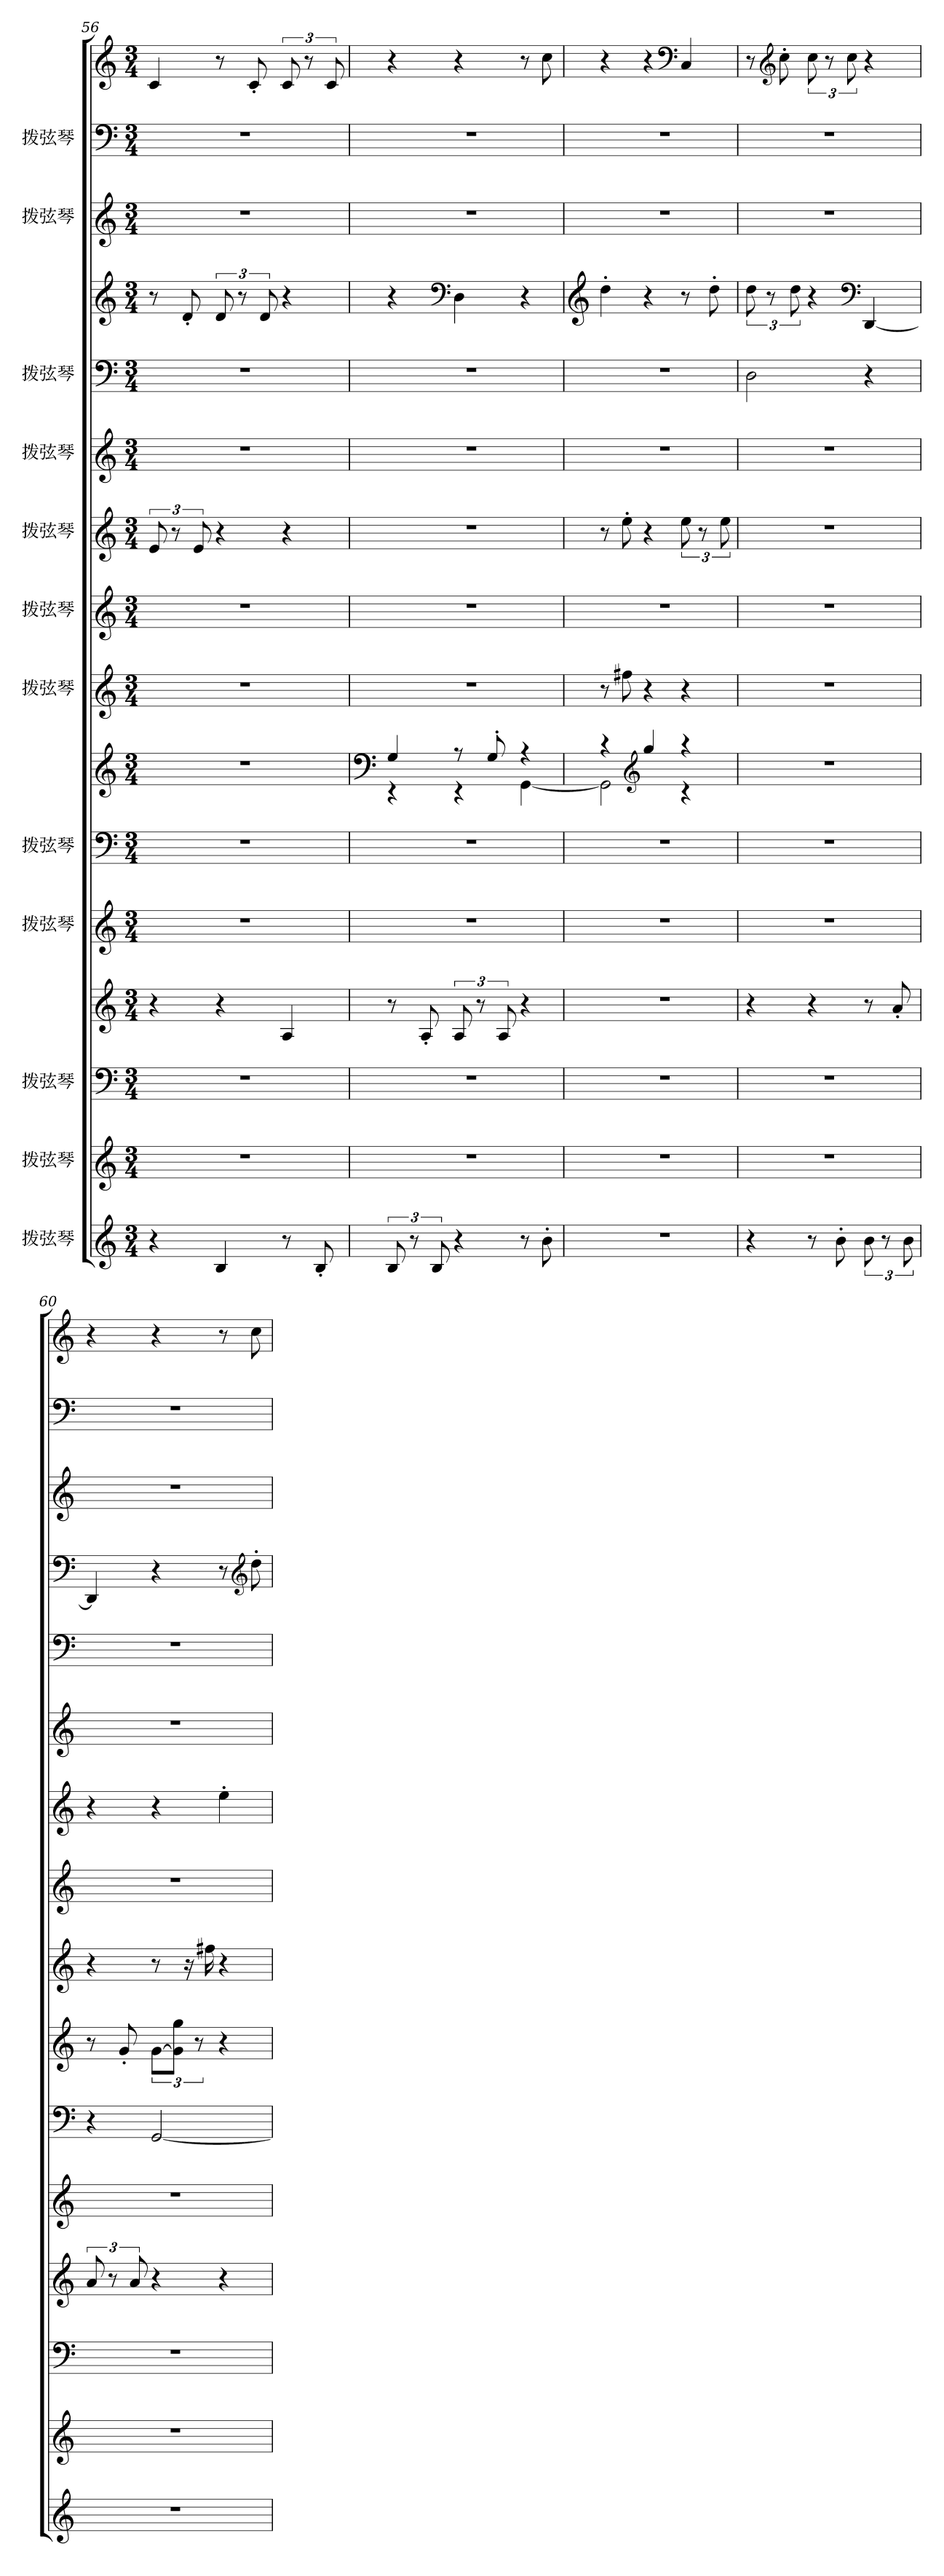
**kern	**kern	**kern	**kern	**kern	**kern	**kern	**kern	**kern	**kern	**kern	**kern	**kern	**kern	**kern	**kern
*part12	*part11	*part10	*part10	*part9	*part8	*part8	*part7	*part6	*part5	*part4	*part3	*part3	*part2	*part1	*part1
*staff16	*staff15	*staff14	*staff13	*staff12	*staff11	*staff10	*staff9	*staff8	*staff7	*staff6	*staff5	*staff4	*staff3	*staff2	*staff1
*I"拨弦琴	*I"拨弦琴	*I"拨弦琴	*	*I"拨弦琴	*I"拨弦琴	*	*I"拨弦琴	*I"拨弦琴	*I"拨弦琴	*I"拨弦琴	*I"拨弦琴	*	*I"拨弦琴	*I"拨弦琴	*
*clefG2	*clefG2	*clefF4	*clefG2	*clefG2	*clefF4	*clefG2	*clefG2	*clefG2	*clefG2	*clefG2	*clefF4	*clefG2	*clefG2	*clefF4	*clefG2
*k[]	*k[]	*k[]	*k[]	*k[]	*k[]	*k[]	*k[]	*k[]	*k[]	*k[]	*k[]	*k[]	*k[]	*k[]	*k[]
*M3/4	*M3/4	*M3/4	*M3/4	*M3/4	*M3/4	*M3/4	*M3/4	*M3/4	*M3/4	*M3/4	*M3/4	*M3/4	*M3/4	*M3/4	*M3/4
=56	=56	=56	=56	=56	=56	=56	=56	=56	=56	=56	=56	=56	=56	=56	=56
4r	2.r	2.r	4r	2.r	2.r	2.r	2.r	2.r	12e/	2.r	2.r	8r	2.r	2.r	4c/
.	.	.	.	.	.	.	.	.	12r	.	.	.	.	.	.
.	.	.	.	.	.	.	.	.	.	.	.	8d'/	.	.	.
.	.	.	.	.	.	.	.	.	12e/	.	.	.	.	.	.
4B/	.	.	4r	.	.	.	.	.	4r	.	.	12d/	.	.	8r
.	.	.	.	.	.	.	.	.	.	.	.	12r	.	.	.
.	.	.	.	.	.	.	.	.	.	.	.	.	.	.	8c'/
.	.	.	.	.	.	.	.	.	.	.	.	12d/	.	.	.
8r	.	.	4A/	.	.	.	.	.	4r	.	.	4r	.	.	12c/
.	.	.	.	.	.	.	.	.	.	.	.	.	.	.	12r
8B'/	.	.	.	.	.	.	.	.	.	.	.	.	.	.	.
.	.	.	.	.	.	.	.	.	.	.	.	.	.	.	12c/
=57	=57	=57	=57	=57	=57	=57	=57	=57	=57	=57	=57	=57	=57	=57	=57
*	*	*	*	*	*	*clefF4	*	*	*	*	*	*	*	*	*
*	*	*	*	*	*	*^	*	*	*	*	*	*	*	*	*
12B/	2.r	2.r	8r	2.r	2.r	4G/	4r	2.r	2.r	2.r	2.r	2.r	4r	2.r	2.r	4r
12r	.	.	.	.	.	.	.	.	.	.	.	.	.	.	.	.
.	.	.	8A'/	.	.	.	.	.	.	.	.	.	.	.	.	.
12B/	.	.	.	.	.	.	.	.	.	.	.	.	.	.	.	.
*	*	*	*	*	*	*	*	*	*	*	*	*	*clefF4	*	*	*
4r	.	.	12A/	.	.	8r	4r	.	.	.	.	.	4D\	.	.	4r
.	.	.	12r	.	.	.	.	.	.	.	.	.	.	.	.	.
.	.	.	.	.	.	8G'/	.	.	.	.	.	.	.	.	.	.
.	.	.	12A/	.	.	.	.	.	.	.	.	.	.	.	.	.
8r	.	.	4r	.	.	4r	[4GG\	.	.	.	.	.	4r	.	.	8r
8b'\	.	.	.	.	.	.	.	.	.	.	.	.	.	.	.	8cc\
=58	=58	=58	=58	=58	=58	=58	=58	=58	=58	=58	=58	=58	=58	=58	=58	=58
*	*	*	*	*	*	*	*	*	*	*	*	*	*clefG2	*	*	*
2.r	2.r	2.r	2.r	2.r	2.r	4r	2GG\]	8r	2.r	8r	2.r	2.r	4dd'\	2.r	2.r	4r
.	.	.	.	.	.	.	.	8ff#X\	.	8ee'\	.	.	.	.	.	.
*	*	*	*	*	*	*clefG2	*	*	*	*	*	*	*	*	*	*
.	.	.	.	.	.	4gg/	.	4r	.	4r	.	.	4r	.	.	4r
*	*	*	*	*	*	*	*	*	*	*	*	*	*	*	*	*clefF4
.	.	.	.	.	.	4r	4r	4r	.	12ee\	.	.	8r	.	.	4C/
.	.	.	.	.	.	.	.	.	.	12r	.	.	.	.	.	.
.	.	.	.	.	.	.	.	.	.	.	.	.	8dd'\	.	.	.
.	.	.	.	.	.	.	.	.	.	12ee\	.	.	.	.	.	.
*	*	*	*	*	*	*v	*v	*	*	*	*	*	*	*	*	*
!!LO:PB:g=z
=59	=59	=59	=59	=59	=59	=59	=59	=59	=59	=59	=59	=59	=59	=59	=59
4r	2.r	2.r	4r	2.r	2.r	2.r	2.r	2.r	2.r	2.r	2D\	12dd\	2.r	2.r	8r
.	.	.	.	.	.	.	.	.	.	.	.	12r	.	.	.
*	*	*	*	*	*	*	*	*	*	*	*	*	*	*	*clefG2
.	.	.	.	.	.	.	.	.	.	.	.	.	.	.	8cc'\
.	.	.	.	.	.	.	.	.	.	.	.	12dd\	.	.	.
8r	.	.	4r	.	.	.	.	.	.	.	.	4r	.	.	12cc\
.	.	.	.	.	.	.	.	.	.	.	.	.	.	.	12r
8b'\	.	.	.	.	.	.	.	.	.	.	.	.	.	.	.
.	.	.	.	.	.	.	.	.	.	.	.	.	.	.	12cc\
*	*	*	*	*	*	*	*	*	*	*	*	*clefF4	*	*	*
12b\	.	.	8r	.	.	.	.	.	.	.	4r	[4DD/	.	.	4r
12r	.	.	.	.	.	.	.	.	.	.	.	.	.	.	.
.	.	.	8a'/	.	.	.	.	.	.	.	.	.	.	.	.
12b\	.	.	.	.	.	.	.	.	.	.	.	.	.	.	.
=60	=60	=60	=60	=60	=60	=60	=60	=60	=60	=60	=60	=60	=60	=60	=60
2.r	2.r	2.r	12a/	2.r	4r	8r	4r	2.r	4r	2.r	2.r	4DD/]	2.r	2.r	4r
.	.	.	12r	.	.	.	.	.	.	.	.	.	.	.	.
.	.	.	.	.	.	8g'/	.	.	.	.	.	.	.	.	.
.	.	.	12a/	.	.	.	.	.	.	.	.	.	.	.	.
.	.	.	4r	.	[2GG/	[12g\L	8r	.	4r	.	.	4r	.	.	4r
.	.	.	.	.	.	12g\] 12gg\J	.	.	.	.	.	.	.	.	.
.	.	.	.	.	.	.	16r	.	.	.	.	.	.	.	.
.	.	.	.	.	.	12r	.	.	.	.	.	.	.	.	.
.	.	.	.	.	.	.	16ff#X\	.	.	.	.	.	.	.	.
.	.	.	4r	.	.	4r	4r	.	4ee'\	.	.	8r	.	.	8r
*	*	*	*	*	*	*	*	*	*	*	*	*clefG2	*	*	*
.	.	.	.	.	.	.	.	.	.	.	.	8dd'\	.	.	8cc\
=	=	=	=	=	=	=	=	=	=	=	=	=	=	=	=
*-	*-	*-	*-	*-	*-	*-	*-	*-	*-	*-	*-	*-	*-	*-	*-
